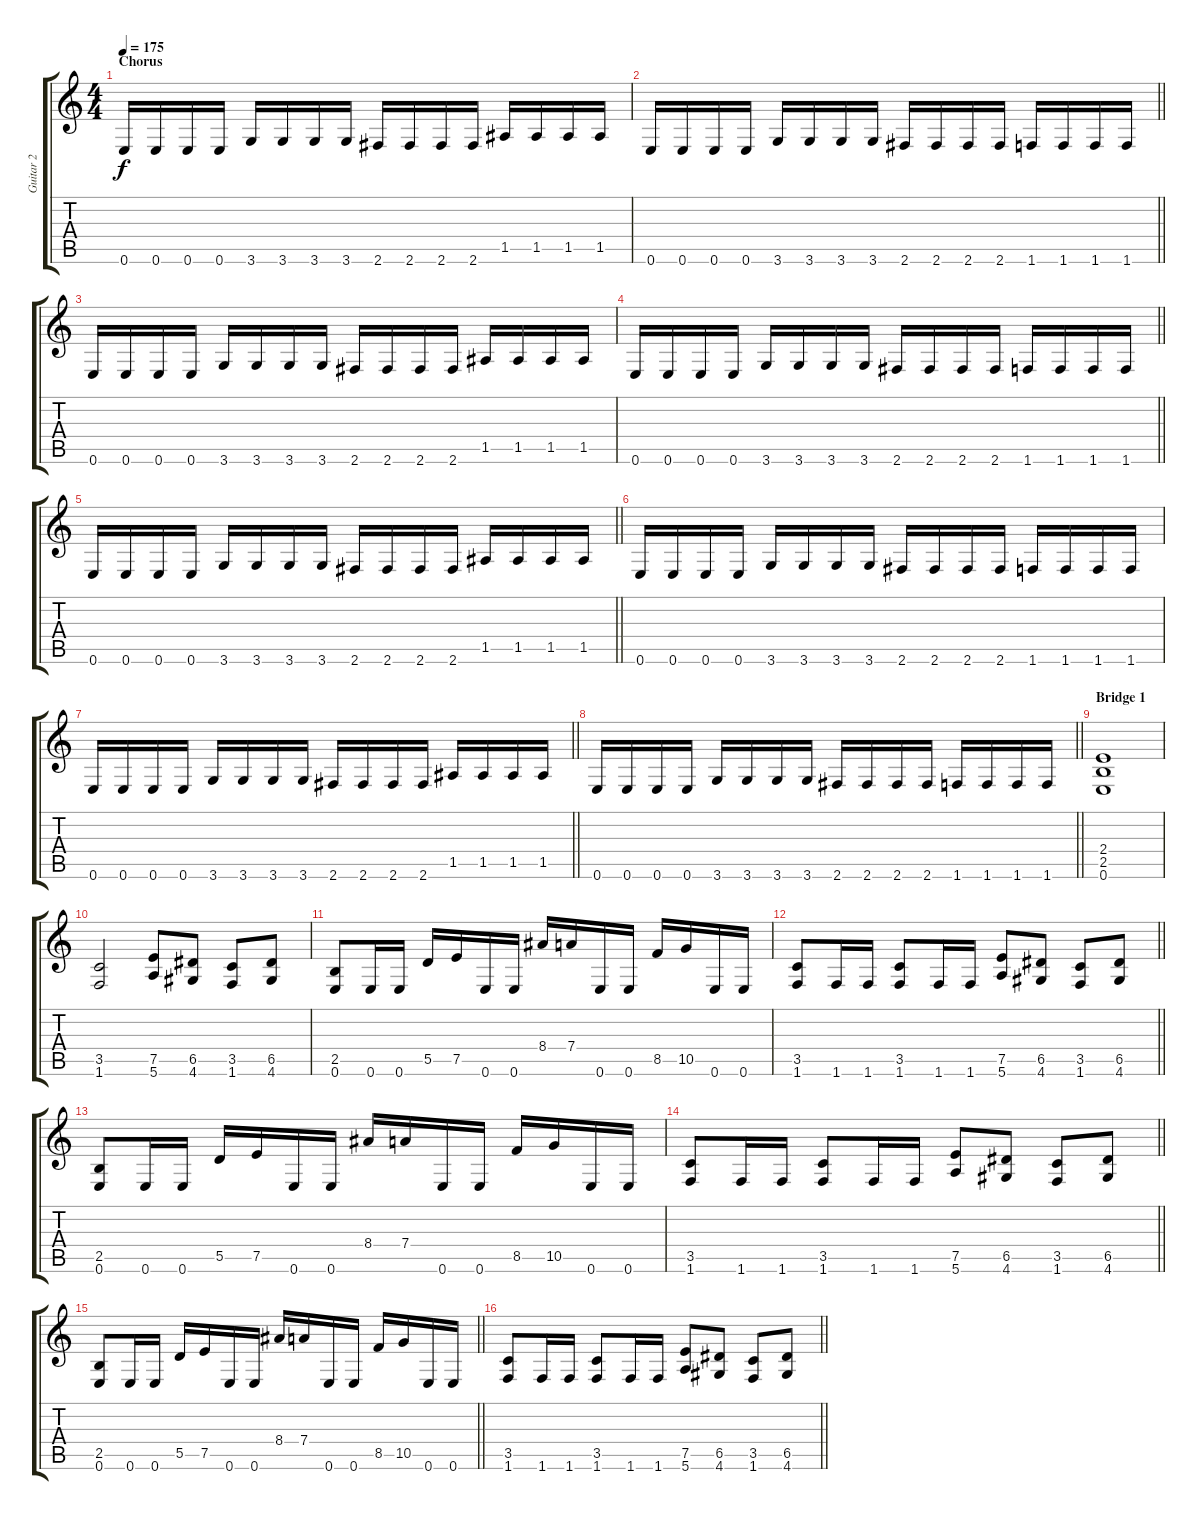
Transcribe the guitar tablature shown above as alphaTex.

\track ("Guitar 2" "Guitar 2") {instrument distortionguitar}
\staff {score tabs}
\tuning (E4 B3 G3 D3 A2 E2) {hide}
\ts (4 4)
\section ("" "Chorus")
\tempo 175
\clef g2
\ks c
0.6.16{dy f} 0.6.16 0.6.16 0.6.16 3.6.16 3.6.16 3.6.16 3.6.16 2.6.16 2.6.16 2.6.16 2.6.16 1.5.16 1.5.16 1.5.16 1.5.16 |
\barLineRight lightlight
0.6.16 0.6.16 0.6.16 0.6.16 3.6.16 3.6.16 3.6.16 3.6.16 2.6.16 2.6.16 2.6.16 2.6.16 1.6.16 1.6.16 1.6.16 1.6.16 |
0.6.16 0.6.16 0.6.16 0.6.16 3.6.16 3.6.16 3.6.16 3.6.16 2.6.16 2.6.16 2.6.16 2.6.16 1.5.16 1.5.16 1.5.16 1.5.16 |
\barLineRight lightlight
0.6.16 0.6.16 0.6.16 0.6.16 3.6.16 3.6.16 3.6.16 3.6.16 2.6.16 2.6.16 2.6.16 2.6.16 1.6.16 1.6.16 1.6.16 1.6.16 |
\barLineRight lightlight
0.6.16 0.6.16 0.6.16 0.6.16 3.6.16 3.6.16 3.6.16 3.6.16 2.6.16 2.6.16 2.6.16 2.6.16 1.5.16 1.5.16 1.5.16 1.5.16 |
0.6.16 0.6.16 0.6.16 0.6.16 3.6.16 3.6.16 3.6.16 3.6.16 2.6.16 2.6.16 2.6.16 2.6.16 1.6.16 1.6.16 1.6.16 1.6.16 |
\barLineRight lightlight
0.6.16 0.6.16 0.6.16 0.6.16 3.6.16 3.6.16 3.6.16 3.6.16 2.6.16 2.6.16 2.6.16 2.6.16 1.5.16 1.5.16 1.5.16 1.5.16 |
\barLineRight lightlight
0.6.16 0.6.16 0.6.16 0.6.16 3.6.16 3.6.16 3.6.16 3.6.16 2.6.16 2.6.16 2.6.16 2.6.16 1.6.16 1.6.16 1.6.16 1.6.16 |
\section ("" "Bridge 1")
(2.4 2.5 0.6).1 |
(3.5 1.6).2 (7.5 5.6).8 (6.5 4.6).8 (3.5 1.6).8 (6.5 4.6).8 |
(2.5 0.6).8 0.6.16 0.6.16 5.5.16 7.5.16 0.6.16 0.6.16 8.4.16 7.4.16 0.6.16 0.6.16 8.5.16 10.5.16 0.6.16 0.6.16 |
\barLineRight lightlight
(3.5 1.6).8 1.6.16 1.6.16 (3.5 1.6).8 1.6.16 1.6.16 (7.5 5.6).8 (6.5 4.6).8 (3.5 1.6).8 (6.5 4.6).8 |
(2.5 0.6).8 0.6.16 0.6.16 5.5.16 7.5.16 0.6.16 0.6.16 8.4.16 7.4.16 0.6.16 0.6.16 8.5.16 10.5.16 0.6.16 0.6.16 |
\barLineRight lightlight
(3.5 1.6).8 1.6.16 1.6.16 (3.5 1.6).8 1.6.16 1.6.16 (7.5 5.6).8 (6.5 4.6).8 (3.5 1.6).8 (6.5 4.6).8 |
\barLineRight lightlight
(2.5 0.6).8 0.6.16 0.6.16 5.5.16 7.5.16 0.6.16 0.6.16 8.4.16 7.4.16 0.6.16 0.6.16 8.5.16 10.5.16 0.6.16 0.6.16 |
\barLineRight lightlight
(3.5 1.6).8 1.6.16 1.6.16 (3.5 1.6).8 1.6.16 1.6.16 (7.5 5.6).8 (6.5 4.6).8 (3.5 1.6).8 (6.5 4.6).8
